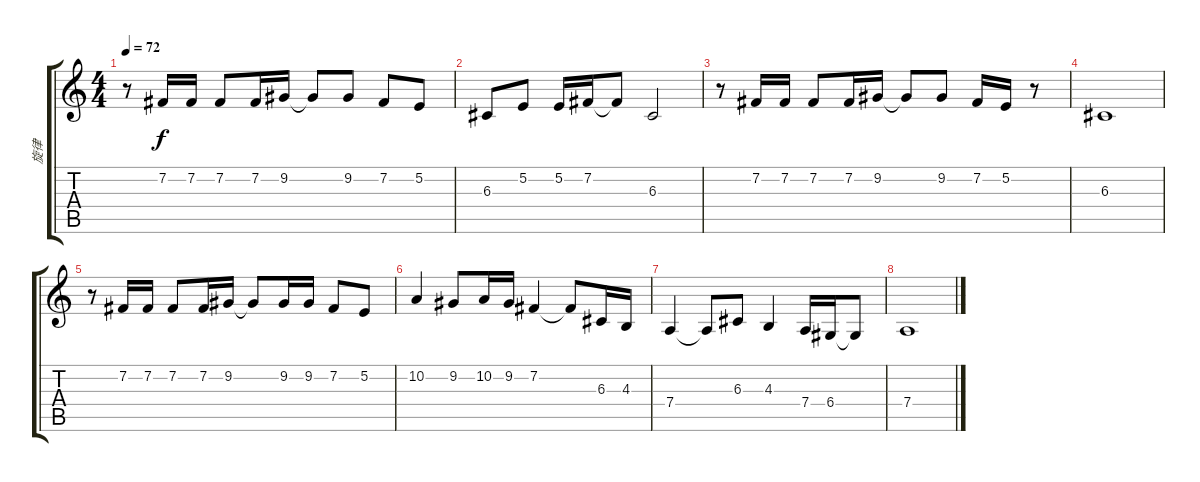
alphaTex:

\track ("旋律" "旋律") {instrument churchorgan}
\staff {score tabs}
\tuning (E4 B3 G3 D3 A2 E2) {hide}
\ts (4 4)
\tempo 72
\clef g2
\ks c
r.8{dy f} 7.2.16 7.2.16 7.2.8 7.2.16 9.2.16 9.2{t}.8 9.2.8 7.2.8 5.2.8 |
6.3.8 5.2.8 5.2.16 7.2.16 7.2{t}.8 6.3.2 |
r.8 7.2.16 7.2.16 7.2.8 7.2.16 9.2.16 9.2{t}.8 9.2.8 7.2.16 5.2.16 r.8 |
6.3.1 |
r.8 7.2.16 7.2.16 7.2.8 7.2.16 9.2.16 9.2{t}.8 9.2.16 9.2.16 7.2.8 5.2.8 |
10.2.4 9.2.8 10.2.16 9.2.16 7.2.4 7.2{t}.8 6.3.16 4.3.16 |
7.4.4 7.4{t}.8 6.3.8 4.3.4 7.4.16 6.4.16 6.4{t}.8 |
7.4.1
